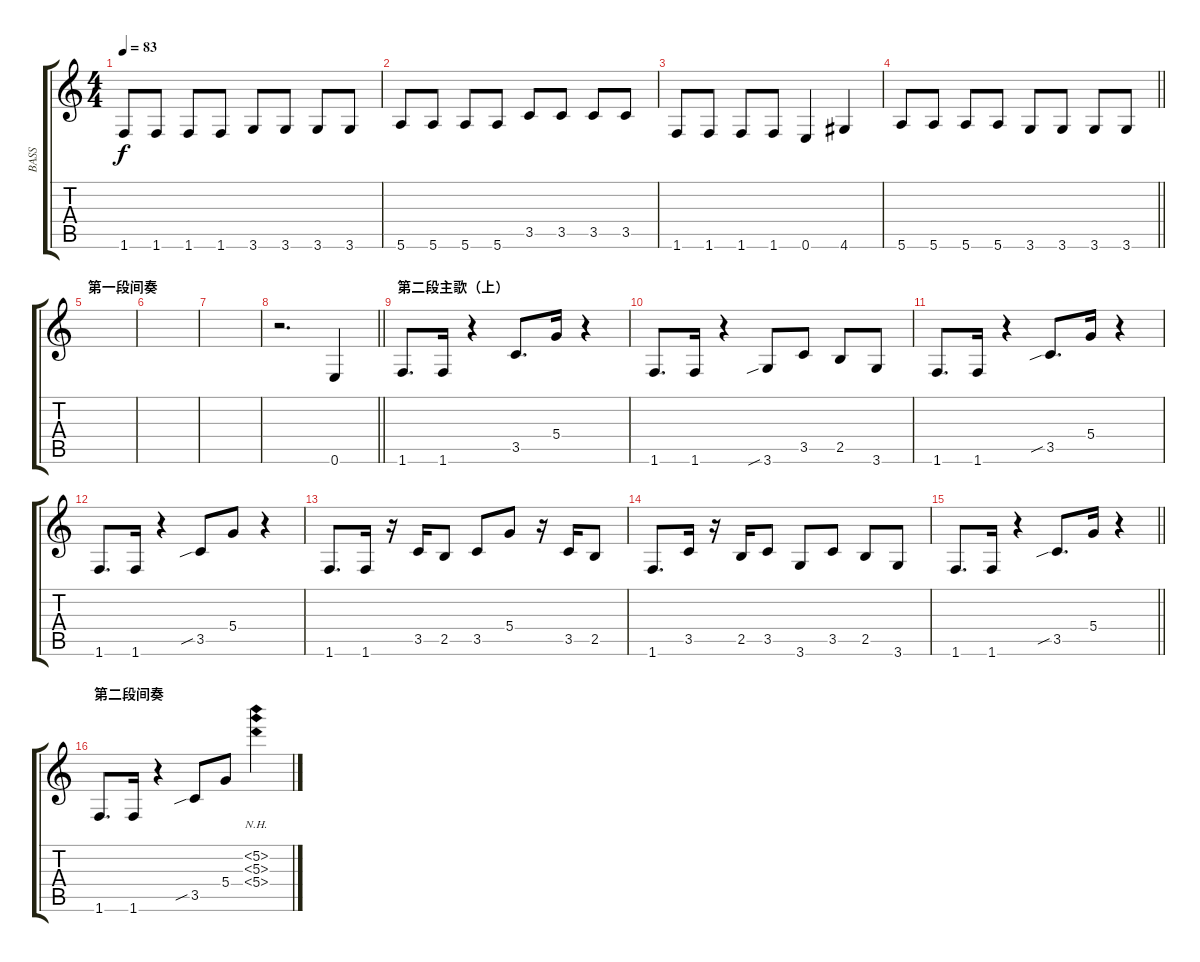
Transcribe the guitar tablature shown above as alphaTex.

\track ("BASS" "BASS") {mute instrument electricbassfinger}
\staff {score tabs}
\tuning (E4 B3 G3 D3 A2 E2) {hide}
\ts (4 4)
\tempo 83
\clef g2
\ks c
1.6.8{dy f} 1.6.8 1.6.8 1.6.8 3.6.8 3.6.8 3.6.8 3.6.8 |
5.6.8 5.6.8 5.6.8 5.6.8 3.5.8 3.5.8 3.5.8 3.5.8 |
1.6.8 1.6.8 1.6.8 1.6.8 0.6.4 4.6.4 |
\barLineRight lightlight
5.6.8 5.6.8 5.6.8 5.6.8 3.6.8 3.6.8 3.6.8 3.6.8 |
\section ("" "第一段间奏")
|
|
|
\barLineRight lightlight
r.2{d} 0.6.4 |
\section ("" "第二段主歌（上）")
1.6.8{d} 1.6.16 r.4 3.5.8{d} 5.4.16 r.4 |
1.6.8{d} 1.6.16 r.4 3.6{sib}.8 3.5.8 2.5.8 3.6.8 |
1.6.8{d} 1.6.16 r.4 3.5{sib}.8{d} 5.4.16 r.4 |
1.6.8{d} 1.6.16 r.4 3.5{sib}.8 5.4.8 r.4 |
1.6.8{d} 1.6.16 r.16 3.5.16 2.5.8 3.5.8 5.4.8 r.16 3.5.16 2.5.8 |
1.6.8{d} 3.5.16 r.16 2.5.16 3.5.8 3.6.8 3.5.8 2.5.8 3.6.8 |
\barLineRight lightlight
1.6.8{d} 1.6.16 r.4 3.5{sib}.8{d} 5.4.16 r.4 |
\section ("" "第二段间奏")
1.6.8{d} 1.6.16 r.4 3.5{sib}.8 5.4.8 (5.2{nh} 5.3{nh} 5.4{nh}).4
